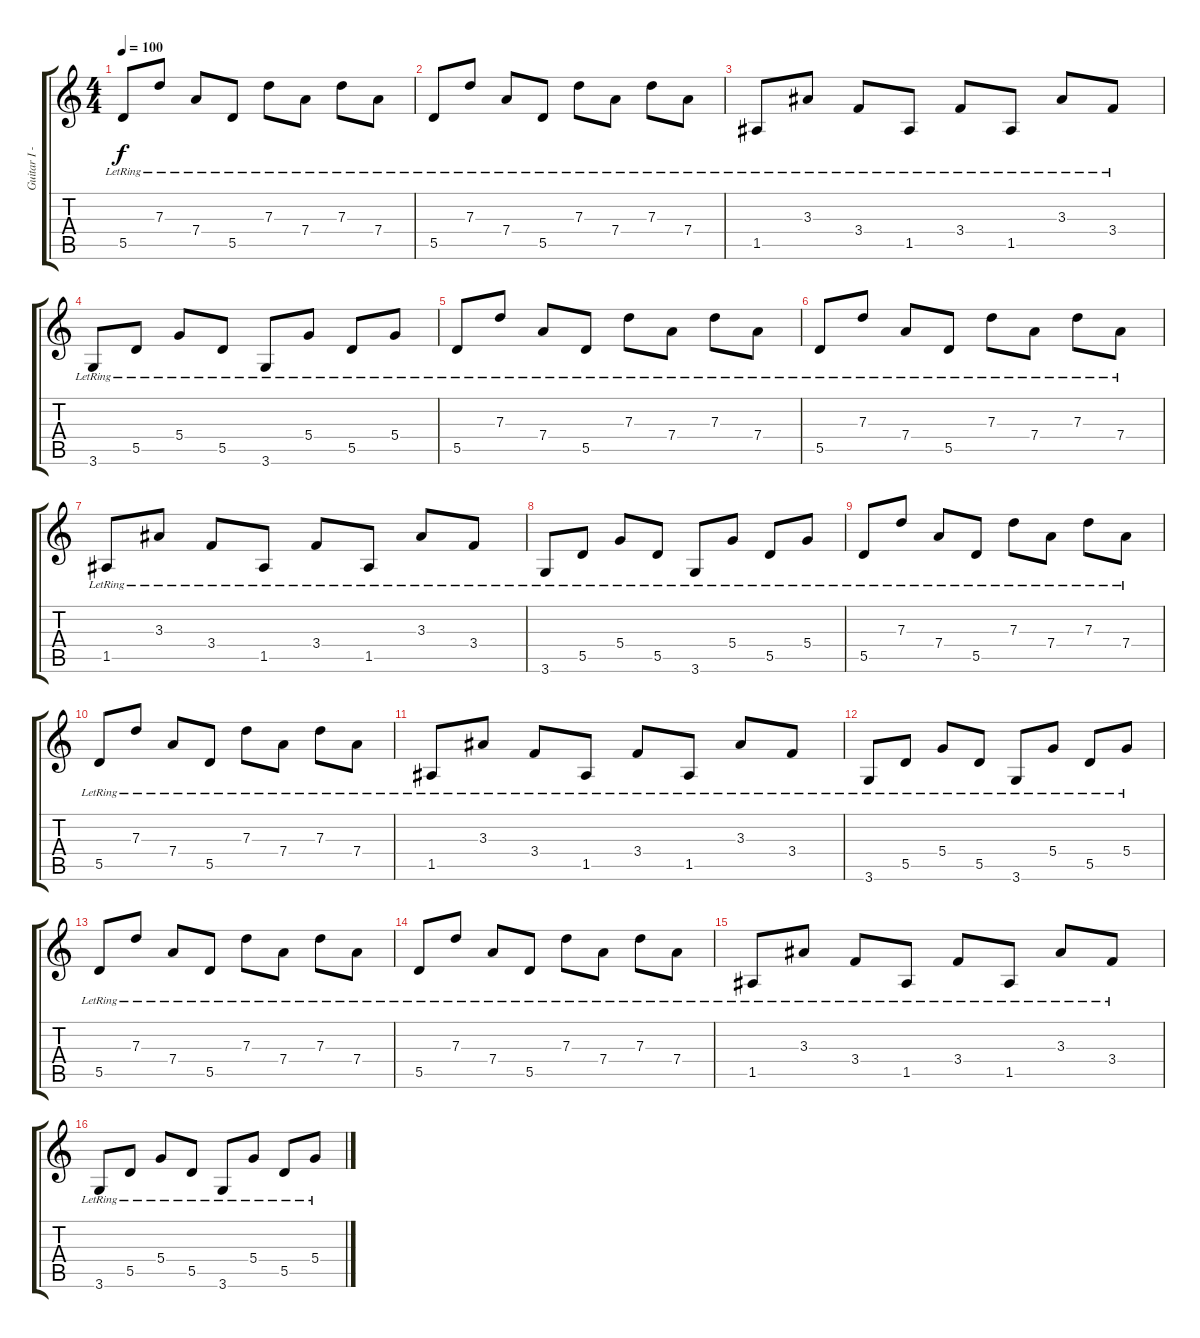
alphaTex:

\track ("Guitar I - Clean" "Guitar I -") {instrument electricguitarclean}
\staff {score tabs}
\tuning (E4 B3 G3 D3 A2 E2) {hide}
\ts (4 4)
\tempo 100
\clef g2
\ks c
5.5{lr}.8{dy f instrument electricguitarclean} 7.3{lr}.8 7.4{lr}.8 5.5{lr}.8 7.3{lr}.8 7.4{lr}.8 7.3{lr}.8 7.4{lr}.8 |
5.5{lr}.8 7.3{lr}.8 7.4{lr}.8 5.5{lr}.8 7.3{lr}.8 7.4{lr}.8 7.3{lr}.8 7.4{lr}.8 |
1.5{lr}.8 3.3{lr}.8 3.4{lr}.8 1.5{lr}.8 3.4{lr}.8 1.5{lr}.8 3.3{lr}.8 3.4{lr}.8 |
3.6{lr}.8 5.5{lr}.8 5.4{lr}.8 5.5{lr}.8 3.6{lr}.8 5.4{lr}.8 5.5{lr}.8 5.4{lr}.8 |
5.5{lr}.8 7.3{lr}.8 7.4{lr}.8 5.5{lr}.8 7.3{lr}.8 7.4{lr}.8 7.3{lr}.8 7.4{lr}.8 |
5.5{lr}.8 7.3{lr}.8 7.4{lr}.8 5.5{lr}.8 7.3{lr}.8 7.4{lr}.8 7.3{lr}.8 7.4{lr}.8 |
1.5{lr}.8 3.3{lr}.8 3.4{lr}.8 1.5{lr}.8 3.4{lr}.8 1.5{lr}.8 3.3{lr}.8 3.4{lr}.8 |
3.6{lr}.8 5.5{lr}.8 5.4{lr}.8 5.5{lr}.8 3.6{lr}.8 5.4{lr}.8 5.5{lr}.8 5.4{lr}.8 |
5.5{lr}.8 7.3{lr}.8 7.4{lr}.8 5.5{lr}.8 7.3{lr}.8 7.4{lr}.8 7.3{lr}.8 7.4{lr}.8 |
5.5{lr}.8 7.3{lr}.8 7.4{lr}.8 5.5{lr}.8 7.3{lr}.8 7.4{lr}.8 7.3{lr}.8 7.4{lr}.8 |
1.5{lr}.8 3.3{lr}.8 3.4{lr}.8 1.5{lr}.8 3.4{lr}.8 1.5{lr}.8 3.3{lr}.8 3.4{lr}.8 |
3.6{lr}.8 5.5{lr}.8 5.4{lr}.8 5.5{lr}.8 3.6{lr}.8 5.4{lr}.8 5.5{lr}.8 5.4{lr}.8 |
5.5{lr}.8 7.3{lr}.8 7.4{lr}.8 5.5{lr}.8 7.3{lr}.8 7.4{lr}.8 7.3{lr}.8 7.4{lr}.8 |
5.5{lr}.8 7.3{lr}.8 7.4{lr}.8 5.5{lr}.8 7.3{lr}.8 7.4{lr}.8 7.3{lr}.8 7.4{lr}.8 |
1.5{lr}.8 3.3{lr}.8 3.4{lr}.8 1.5{lr}.8 3.4{lr}.8 1.5{lr}.8 3.3{lr}.8 3.4{lr}.8 |
3.6{lr}.8 5.5{lr}.8 5.4{lr}.8 5.5{lr}.8 3.6{lr}.8 5.4{lr}.8 5.5{lr}.8 5.4{lr}.8
